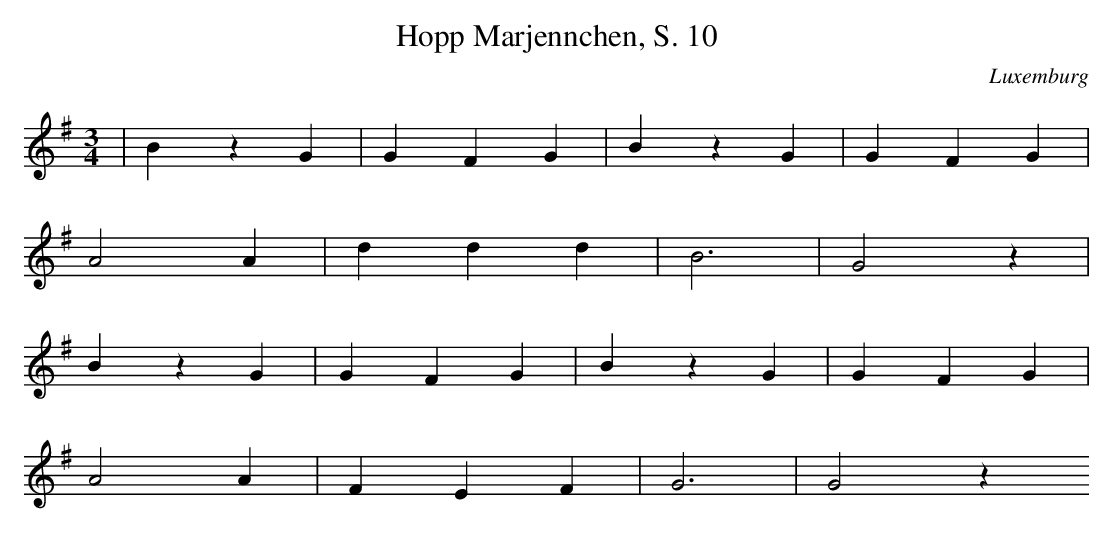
X:1
T: Hopp Marjennchen, S. 10
O: Luxemburg
M: 3/4
L: 1/4
K: G
 | BzG | GFG | BzG | GFG |
A2A | ddd | B3 | G2z |
BzG | GFG | BzG | GFG |
A2A | FEF | G3 | G2z
